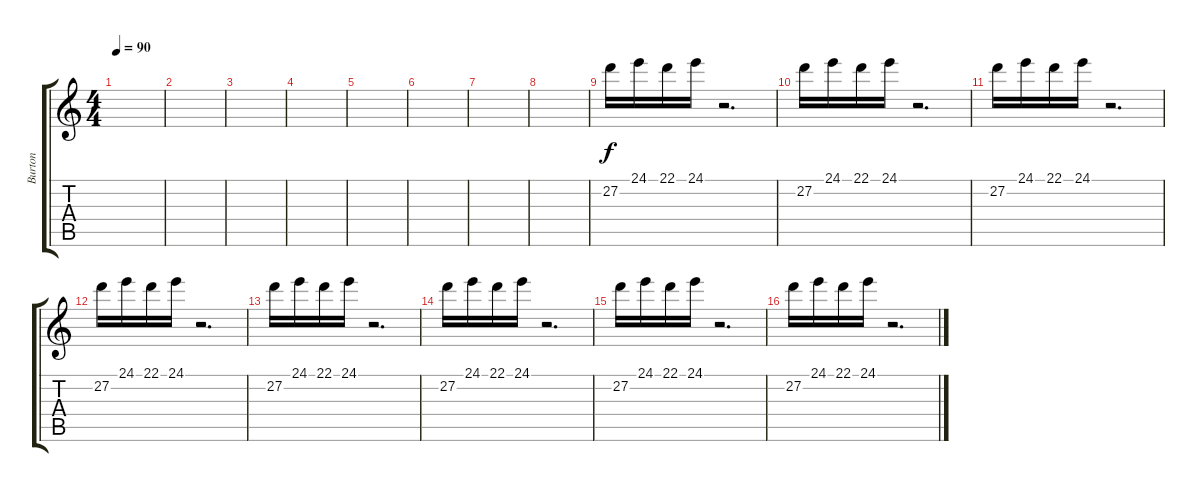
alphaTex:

\track ("Burton" "Burton") {instrument pad2warm}
\staff {score tabs}
\tuning (E4 B3 G3 D3 A2 E2) {hide}
\ts (4 4)
\tempo 90
\clef g2
\ks c
|
|
|
|
|
|
|
|
27.2.16 24.1.16 22.1.16 24.1.16 r.2{d} |
27.2.16 24.1.16 22.1.16 24.1.16 r.2{d} |
27.2.16 24.1.16 22.1.16 24.1.16 r.2{d} |
27.2.16 24.1.16 22.1.16 24.1.16 r.2{d} |
27.2.16 24.1.16 22.1.16 24.1.16 r.2{d} |
27.2.16 24.1.16 22.1.16 24.1.16 r.2{d} |
27.2.16 24.1.16 22.1.16 24.1.16 r.2{d} |
27.2.16 24.1.16 22.1.16 24.1.16 r.2{d}
